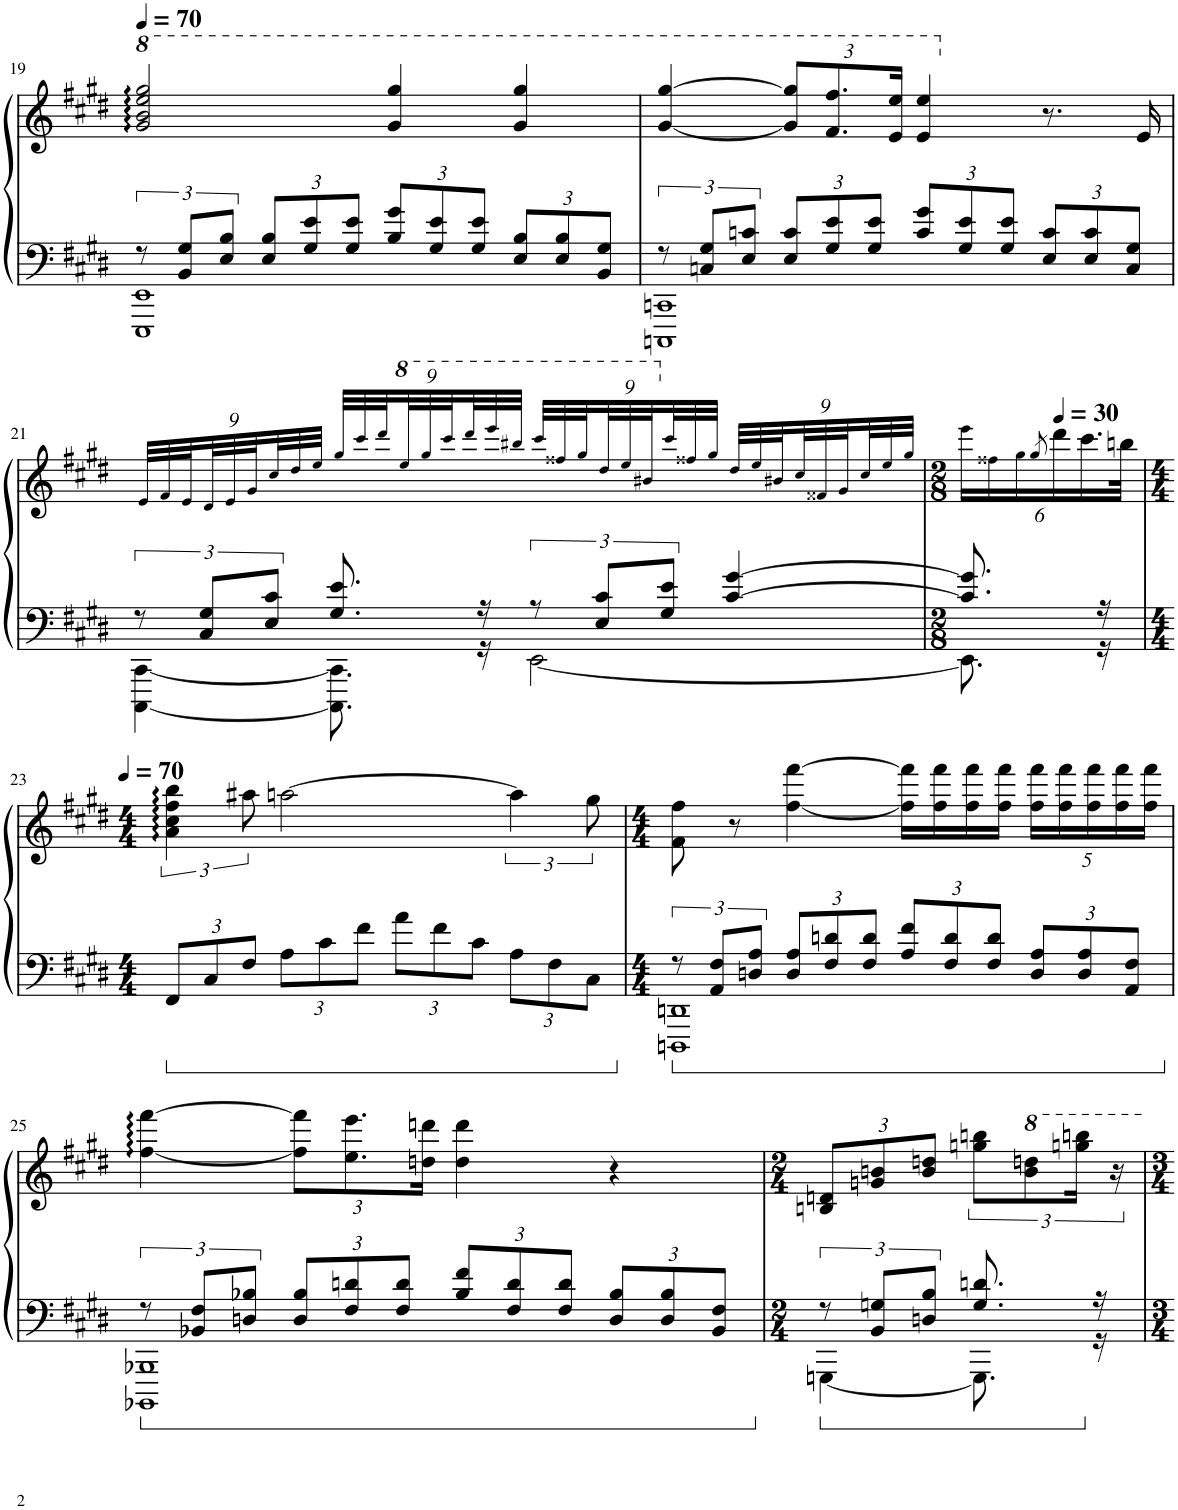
**kern	**kern
*part1	*part1
*staff2	*staff1
*I"Piano	*
*I'Pno.	*
!!LO:PB:g=z
*clefF4	*clefG2
*k[f#c#g#d#]	*k[f#c#g#d#]
*M4/4	*M4/4
*MM70	*MM70
=19	=19
*^	*
*	*	*8va
*	*	*^
12r	1EEE 1EE	2gg#/ 2bb/ 2eee/ 2ggg#/	8ryy
12BB/ 12G#/L	.	.	.
.	.	.	8ryy
12E/ 12B/J	.	.	.
*Xbrackettup	*	*	*
12E/ 12B/L	.	.	4ryy
12G#/ 12e/	.	.	.
12G#/ 12e/J	.	.	.
12B/ 12g#/L	.	4gg#/ 4ggg#/	2ryy
12G#/ 12e/	.	.	.
12G#/ 12e/J	.	.	.
12E/ 12B/L	.	4gg#/ 4ggg#/	.
12E/ 12B/	.	.	.
12BB/ 12G#/J	.	.	.
*	*	*v	*v
=20	=20	=20
*brackettup	*	*
12r	1CCCn 1CCn	[4gg#/ [4ggg#/
12Cn/ 12G#/L	.	.
12E/ 12cn/J	.	.
*Xbrackettup	*	*Xbrackettup
12E/ 12c/L	.	12gg#/] 12ggg#/]L
12G#/ 12e/	.	12.ff#/ 12.fff#/
12G#/ 12e/J	.	.
.	.	24ee/ 24eee/Jk
12c/ 12g#/L	.	4ee/ 4eee/
12G#/ 12e/	.	.
12G#/ 12e/J	.	.
*	*	*X8va
12E/ 12c/L	.	8.r
12E/ 12c/	.	.
12C/ 12G#/J	.	.
.	.	16e/
!!LO:LB:g=z
=21	=21	=21
*brackettup	*	*
12r	[4CCC#\ [4CC#\	36e!/LLL
.	.	36f#!/
.	.	36e!/J
12C#/ 12G#/L	.	36d#!/L
.	.	36e!/
.	.	36g#!/J
12E/ 12c#/J	.	36cc#!/L
.	.	36dd#!/
.	.	36ee!/JJJ
8.G#/ 8.e/	8.CCC#\] 8.CC#\]	36gg#!/LLL
.	.	36ccc#!/
.	.	36ddd#!/J
*	*	*8va
.	.	36eee!/L
.	.	36ggg#!/
.	.	36cccc#!/J
.	.	36dddd#!/L
16r	16r	.
.	.	36eeee!/
.	.	36bbb#X!/JJJ
12r	[2EE\	36cccc#!/LLL
.	.	36fff##X!/
.	.	36ggg#!/J
12E/ 12c#/L	.	36ddd#!/L
.	.	36eee!/
.	.	36bb#X!/J
*	*	*X8va
12G#/ 12e/J	.	36ccc#!/L
.	.	36ff##X!/
.	.	36gg#!/JJJ
[4c#/ [4g#/	.	36dd#!/LLL
.	.	36ee!/
.	.	36b#X!/J
.	.	36cc#!/L
.	.	36f##X!/
.	.	36g#!/J
.	.	36cc#!/L
.	.	36ee!/
.	.	36gg#!/JJJ
=22	=22	=22
*M2/8	*	*M2/8
8.c#/] 8.g#/]	8.EE\]	24eee!\LL
.	.	24ff##X!\
.	.	24gg#!\
*	*	*MM30
.	.	8qgg#/
.	.	24ddd#\
.	.	24.ccc#\
16r	16r	.
.	.	48bbn\JJk
*v	*v	*
!!LO:LB:g=z
=23	=23
*M4/4	*M4/4
*Xbrackettup	*brackettup
*	*MM70
12FF#/L	6a\ 6cc#\ 6ff#\ 6bb\
12C#/	.
12F#/J	12aa#X\
12A\L	[2aan\
12c#\	.
12f#\J	.
12a\L	.
12f#\	.
12c#\J	.
12A\L	6aa\]
12F#\	.
12C#\J	12gg#\
=24	=24
*M4/4	*M4/4
*brackettup	*
*^	*
12r	1DDDn 1DDn	8f#\ 8ff#\
12AA/ 12F#/L	.	.
.	.	8r
12Dn/ 12A/J	.	.
*Xbrackettup	*	*
12D/ 12A/L	.	[4ff#\ [4fff#\
12F#/ 12dn/	.	.
12F#/ 12d/J	.	.
12A/ 12f#/L	.	16ff#\] 16fff#\]LL
.	.	16ff#\ 16fff#\
12F#/ 12d/	.	.
.	.	16ff#\ 16fff#\
12F#/ 12d/J	.	.
.	.	16ff#\ 16fff#\JJ
*	*	*Xbrackettup
12D/ 12A/L	.	20ff#\ 20fff#\LL
.	.	20ff#\ 20fff#\
12D/ 12A/	.	.
.	.	20ff#\ 20fff#\
.	.	20ff#\ 20fff#\
12AA/ 12F#/J	.	.
.	.	20ff#\ 20fff#\JJ
!!LO:LB:g=z
=25	=25	=25
*brackettup	*	*
12r	1BBBB-X 1BBB-X	[4ff#\ [4fff#\
12BB-X/ 12F#/L	.	.
12Dn/ 12B-X/J	.	.
*Xbrackettup	*	*
12D/ 12B-/L	.	12ff#\] 12fff#\]L
12F#/ 12dn/	.	12.ee\ 12.eee\
12F#/ 12d/J	.	.
.	.	24ddn\ 24dddn\Jk
12B-/ 12f#/L	.	4dd\ 4ddd\
12F#/ 12d/	.	.
12F#/ 12d/J	.	.
12D/ 12B-/L	.	4r
12D/ 12B-/	.	.
12BB-/ 12F#/J	.	.
=26	=26	=26
*M2/4	*	*M2/4
*brackettup	*	*
12r	[4GGGn\	12Bn/ 12dn/L
12BB/ 12Gn/L	.	12gn/ 12bn/
12Dn/ 12B/J	.	12b/ 12ddn/J
*	*	*brackettup
8.G/ 8.dn/	8.GGG\]	12ggn\ 12bbn\L
.	.	12bb\ 12dddn\
.	.	24gggn\ 24bbbn\Jk
16r	16r	.
.	.	24r
*v	*v	*
=	=
*-	*-
